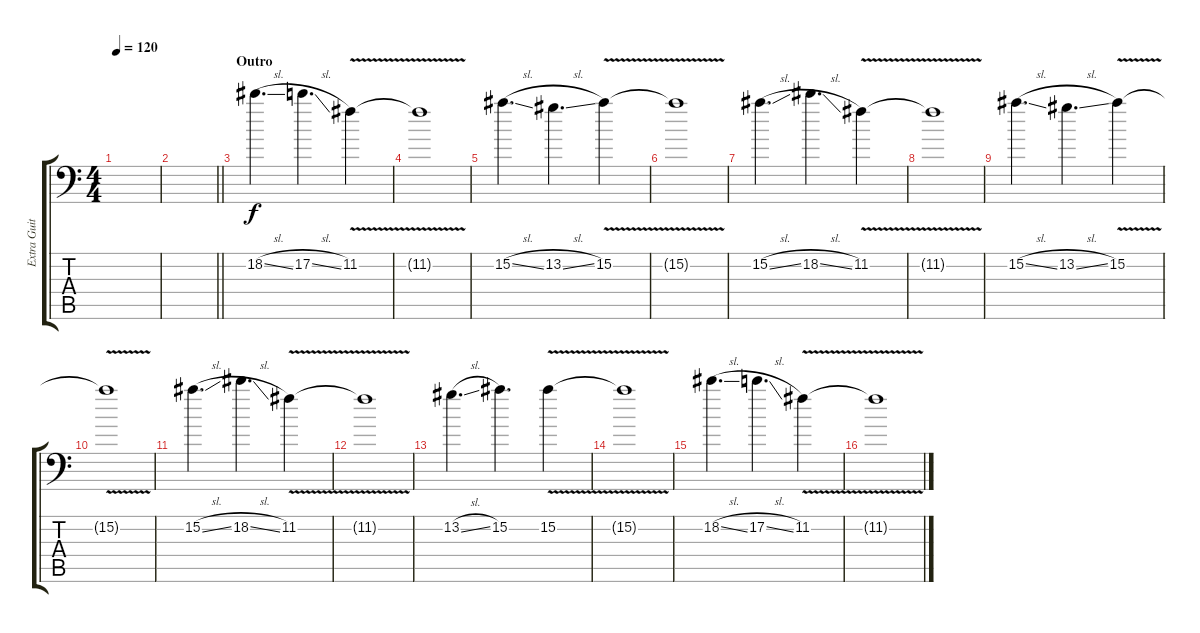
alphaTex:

\track ("Extra Guitar" "Extra Guit") {instrument distortionguitar}
\staff {score tabs}
\tuning (C4 G3 Eb3 Bb2 F2 Bb1) {hide}
\ts (4 4)
\tempo 120
\clef f4
\ks c
|
\barLineRight lightlight
|
\section ("" "Outro")
18.2{sl}.4{d} 17.2{sl}.4{d} 11.2{v}.4 |
11.2{t}.1 |
15.2{sl}.4{d} 13.2{sl}.4{d} 15.2{v}.4 |
15.2{t}.1 |
15.2{sl}.4{d volume 5} 18.2{sl}.4{d} 11.2{v}.4 |
11.2{t}.1 |
15.2{sl}.4{d} 13.2{sl}.4{d} 15.2{v}.4 |
15.2{t}.1 |
15.2{sl}.4{d volume 8} 18.2{sl}.4{d} 11.2{v}.4 |
11.2{t}.1 |
13.2{sl}.4{d} 15.2.4{d} 15.2{v}.4 |
15.2{t}.1 |
18.2{sl}.4{d} 17.2{sl}.4{d} 11.2{v}.4 |
11.2{t}.1
